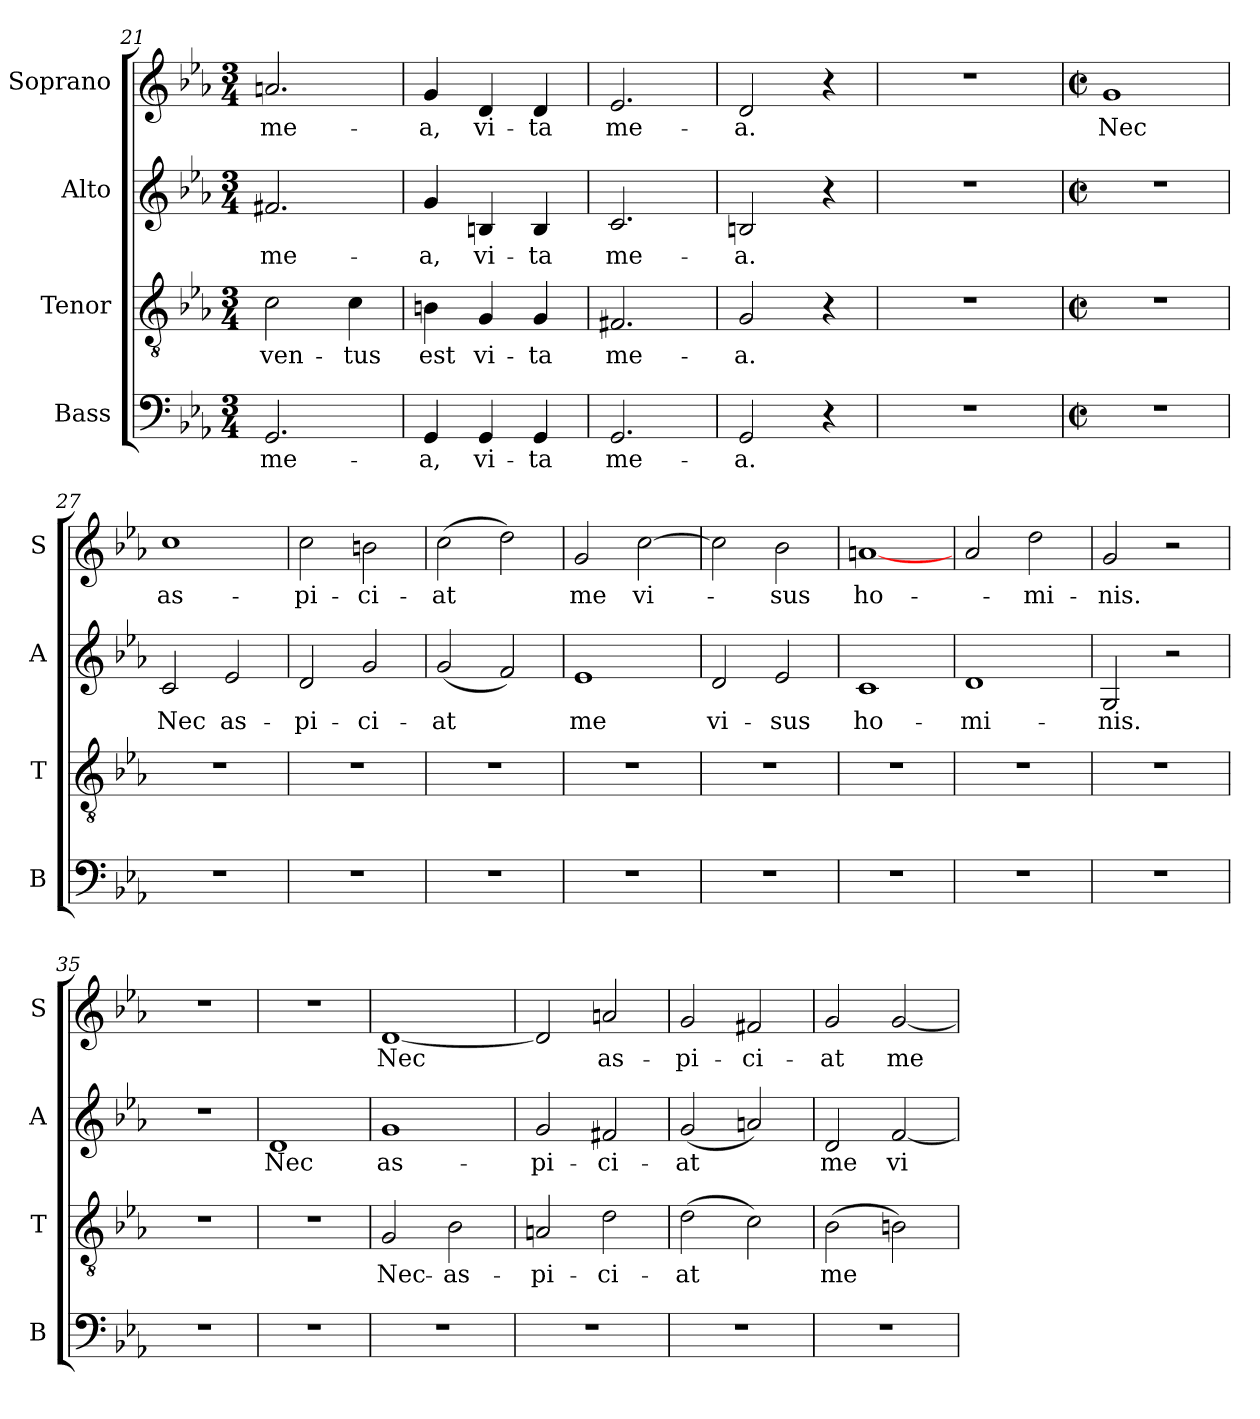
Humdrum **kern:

**kern	**text	**kern	**text	**kern	**text	**kern	**text
*part4	*part4	*part3	*part3	*part2	*part2	*part1	*part1
*staff4	*staff4	*staff3	*staff3	*staff2	*staff2	*staff1	*staff1
*I"Bass	*	*I"Tenor	*	*I"Alto	*	*I"Soprano	*
*I'B	*	*I'T	*	*I'A	*	*I'S	*
*clefF4	*	*clefGv2	*	*clefG2	*	*clefG2	*
*k[b-e-a-]	*	*k[b-e-a-]	*	*k[b-e-a-]	*	*k[b-e-a-]	*
*E-:	*	*E-:	*	*E-:	*	*E-:	*
*M3/4	*	*M3/4	*	*M3/4	*	*M3/4	*
=21	=21	=21	=21	=21	=21	=21	=21
!	!LO:LY:b	!	!LO:LY:b	!	!LO:LY:b	!	!LO:LY:b
2.GG/	me-	2c\	ven-	2.f#X/	me-	2.an/	me-
!	!	!	!LO:LY:b	!	!	!	!
.	.	4c\	-tus	.	.	.	.
=22	=22	=22	=22	=22	=22	=22	=22
!	!LO:LY:b	!	!LO:LY:b	!	!LO:LY:b	!	!LO:LY:b
4GG/	-a,	4Bn\	est	4g/	-a,	4g/	-a,
!	!LO:LY:b	!	!LO:LY:b	!	!LO:LY:b	!	!LO:LY:b
4GG/	vi-	4G/	vi-	4Bn/	vi-	4d/	vi-
!	!LO:LY:b	!	!LO:LY:b	!	!LO:LY:b	!	!LO:LY:b
4GG/	-ta	4G/	-ta	4B/	-ta	4d/	-ta
=23	=23	=23	=23	=23	=23	=23	=23
!	!LO:LY:b	!	!LO:LY:b	!	!LO:LY:b	!	!LO:LY:b
2.GG/	me-	2.F#X/	me-	2.c/	me-	2.e-/	me-
=24	=24	=24	=24	=24	=24	=24	=24
!	!LO:LY:b	!	!LO:LY:b	!	!LO:LY:b	!	!LO:LY:b
2GG/	-a.	2G/	-a.	2Bn/	-a.	2d/	-a.
4r	.	4r	.	4r	.	4r	.
=25	=25	=25	=25	=25	=25	=25	=25
*^	*	*^	*	*^	*	*^	*
2.r	2ryy	.	2.r	2ryy	.	2.r	2ryy	.	2.r	2ryy	.
.	8ryy	.	.	8ryy	.	.	8ryy	.	.	8ryy	.
.	16ryy	.	.	16ryy	.	.	16ryy	.	.	16ryy	.
.	32ryy	.	.	32ryy	.	.	32ryy	.	.	32ryy	.
.	64ryy	.	.	64ryy	.	.	64ryy	.	.	64ryy	.
.	128...ryy	.	.	128...ryy	.	.	128...ryy	.	.	128...ryy	.
.	1024ryy	.	.	1024ryy	.	.	1024ryy	.	.	1024ryy	.
*v	*v	*	*	*	*	*v	*v	*	*v	*v	*
*	*	*v	*v	*	*	*	*	*
=26	=26	=26	=26	=26	=26	=26	=26
*M2/2	*	*M2/2	*	*M2/2	*	*M2/2	*
*met(c|)	*	*met(c|)	*	*met(c|)	*	*met(c|)	*
*^	*	*^	*	*^	*	*^	*
!	!	!	!	!	!	!	!	!	!LO:TX:a:B:t=Fugato	!	!
!	!	!	!	!	!	!	!	!	!	!	!LO:LY:b
*v	*v	*	*	*	*	*v	*v	*	*v	*v	*
*	*	*v	*v	*	*	*	*	*
1r	.	1r	.	1r	.	1g	Nec
!!LO:PB:g=z
=27	=27	=27	=27	=27	=27	=27	=27
!	!	!	!	!	!LO:LY:b	!	!LO:LY:b
1r	.	1r	.	2c/	Nec	1cc	as-
!	!	!	!	!	!LO:LY:b	!	!
.	.	.	.	2e-/	as-	.	.
=28	=28	=28	=28	=28	=28	=28	=28
!	!	!	!	!	!LO:LY:b	!	!LO:LY:b
1r	.	1r	.	2d/	-pi-	2cc\	-pi-
!	!	!	!	!	!LO:LY:b	!	!LO:LY:b
.	.	.	.	2g/	-ci-	2bn\	-ci-
=29	=29	=29	=29	=29	=29	=29	=29
!	!	!	!	!	!LO:LY:b	!	!LO:LY:b
1r	.	1r	.	(<2g/	-at	(>2cc\	-at
.	.	.	.	2f/)	.	2dd\)	.
=30	=30	=30	=30	=30	=30	=30	=30
!	!	!	!	!	!LO:LY:b	!	!LO:LY:b
1r	.	1r	.	1e-	me	2g/	me
!	!	!	!	!	!	!	!LO:LY:b
.	.	.	.	.	.	[2cc\	vi-
=31	=31	=31	=31	=31	=31	=31	=31
!	!	!	!	!	!LO:LY:b	!	!
1r	.	1r	.	2d/	vi-	2cc\]	.
!	!	!	!	!	!LO:LY:b	!	!LO:LY:b
.	.	.	.	2e-/	-sus	2b-\	-sus
=32	=32	=32	=32	=32	=32	=32	=32
!	!	!	!	!	!LO:LY:b	!	!LO:LY:b
1r	.	1r	.	1c	ho-	[1an	ho-
=33	=33	=33	=33	=33	=33	=33	=33
!	!	!	!	!	!LO:LY:b	!	!
1r	.	1r	.	1d	-mi-	2a-/	.
!	!	!	!	!	!	!	!LO:LY:b
.	.	.	.	.	.	2dd\	-mi-
=34	=34	=34	=34	=34	=34	=34	=34
!	!	!	!	!	!LO:LY:b	!	!LO:LY:b
1r	.	1r	.	2G/	-nis.	2g/	-nis.
.	.	.	.	2r	.	2r	.
=35	=35	=35	=35	=35	=35	=35	=35
1r	.	1r	.	1r	.	1r	.
!!LO:LB:g=z
=36	=36	=36	=36	=36	=36	=36	=36
!	!	!	!	!	!LO:LY:b	!	!
1r	.	1r	.	1d	Nec	1r	.
=37	=37	=37	=37	=37	=37	=37	=37
!	!	!	!LO:LY:b	!	!LO:LY:b	!	!LO:LY:b
1r	.	2G/	Nec-	1g	as-	[1d	Nec
!	!	!	!LO:LY:b	!	!	!	!
.	.	2B-\	-as-	.	.	.	.
=38	=38	=38	=38	=38	=38	=38	=38
!	!	!	!LO:LY:b	!	!LO:LY:b	!	!
1r	.	2An/	-pi-	2g/	-pi-	2d/]	.
!	!	!	!LO:LY:b	!	!LO:LY:b	!	!LO:LY:b
.	.	2d\	-ci-	2f#X/	-ci-	2an/	as-
=39	=39	=39	=39	=39	=39	=39	=39
!	!	!	!LO:LY:b	!	!LO:LY:b	!	!LO:LY:b
1r	.	(>2d\	-at	(<2g/	-at	2g/	-pi-
!	!	!	!	!	!	!	!LO:LY:b
.	.	2c\)	.	2an/)	.	2f#X/	-ci-
=40	=40	=40	=40	=40	=40	=40	=40
!	!	!	!LO:LY:b	!	!LO:LY:b	!	!LO:LY:b
1r	.	(>2B-\	me	2d/	me	2g/	-at
!	!	!	!	!	!LO:LY:b	!	!LO:LY:b
.	.	2Bn\)	.	[2f/	vi-	[2g/	me
=	=	=	=	=	=	=	=
*-	*-	*-	*-	*-	*-	*-	*-
